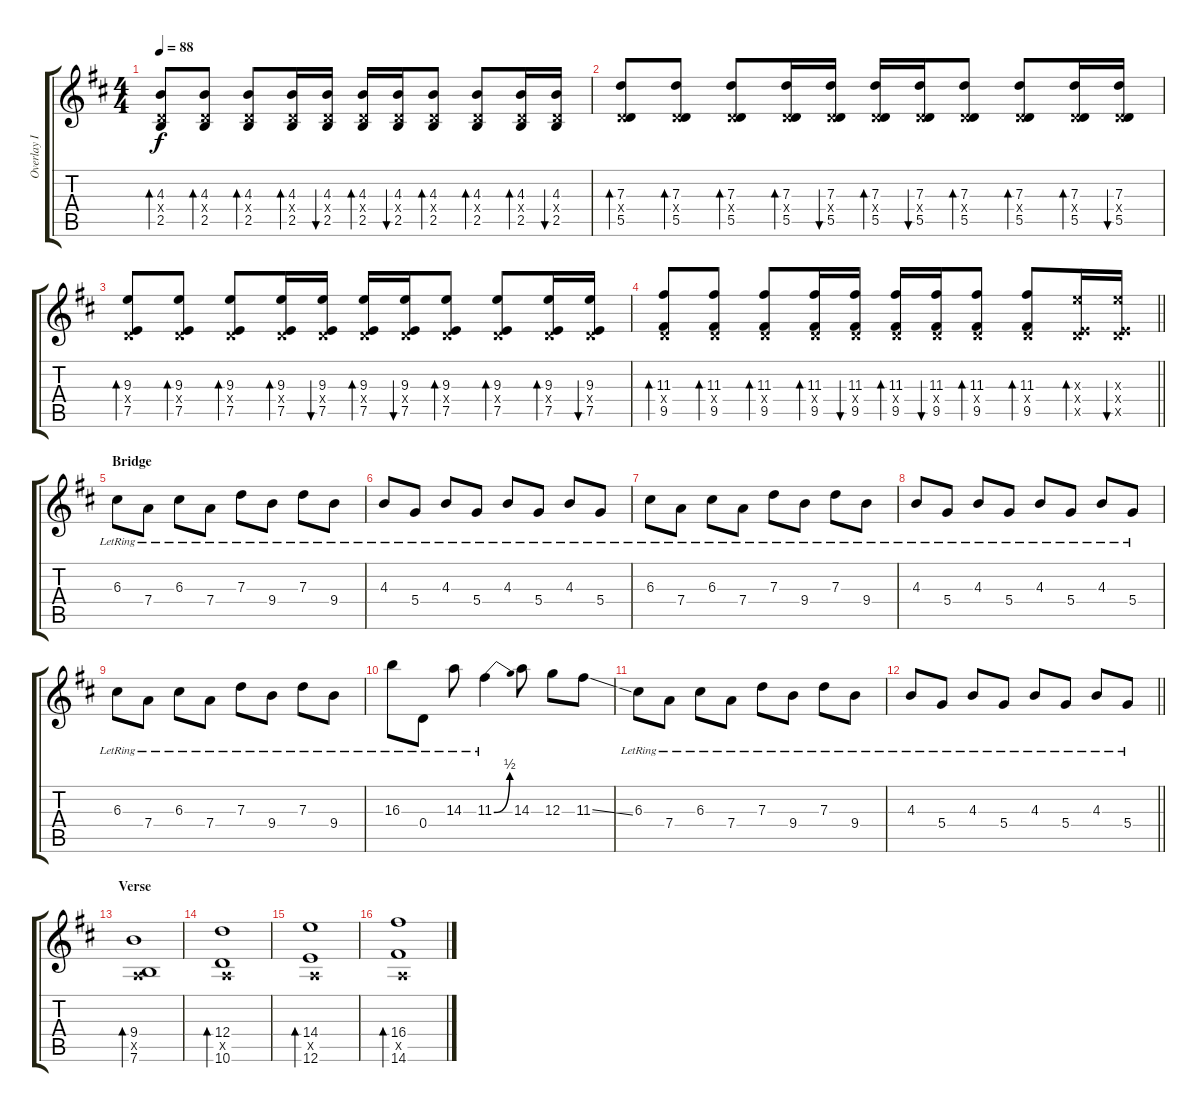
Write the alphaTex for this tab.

\track ("Overlay I" "Overlay I") {instrument distortionguitar}
\staff {score tabs}
\tuning (E4 B3 G3 D3 A2 E2) {hide}
\ts (4 4)
\tempo 88
\clef g2
\ks bminor
(4.3 0.4{x} 2.5).8{bd 60 dy f} (4.3 0.4{x} 2.5).8{bd 60} (4.3 0.4{x} 2.5).8{bd 60} (4.3 0.4{x} 2.5).16{bd 60} (4.3 0.4{x} 2.5).16{bu 60} (4.3 0.4{x} 2.5).16{bd 60} (4.3 0.4{x} 2.5).16{bu 60} (4.3 0.4{x} 2.5).8{bd 60} (4.3 0.4{x} 2.5).8{bd 60} (4.3 0.4{x} 2.5).16{bd 60} (4.3 0.4{x} 2.5).16{bu 60} |
(7.3 0.4{x} 5.5).8{bd 60} (7.3 0.4{x} 5.5).8{bd 60} (7.3 0.4{x} 5.5).8{bd 60} (7.3 0.4{x} 5.5).16{bd 60} (7.3 0.4{x} 5.5).16{bu 60} (7.3 0.4{x} 5.5).16{bd 60} (7.3 0.4{x} 5.5).16{bu 60} (7.3 0.4{x} 5.5).8{bd 60} (7.3 0.4{x} 5.5).8{bd 60} (7.3 0.4{x} 5.5).16{bd 60} (7.3 0.4{x} 5.5).16{bu 60} |
(9.3 0.4{x} 7.5).8{bd 60} (9.3 0.4{x} 7.5).8{bd 60} (9.3 0.4{x} 7.5).8{bd 60} (9.3 0.4{x} 7.5).16{bd 60} (9.3 0.4{x} 7.5).16{bu 60} (9.3 0.4{x} 7.5).16{bd 60} (9.3 0.4{x} 7.5).16{bu 60} (9.3 0.4{x} 7.5).8{bd 60} (9.3 0.4{x} 7.5).8{bd 60} (9.3 0.4{x} 7.5).16{bd 60} (9.3 0.4{x} 7.5).16{bu 60} |
\barLineRight lightlight
(11.3 0.4{x} 9.5).8{bd 60} (11.3 0.4{x} 9.5).8{bd 60} (11.3 0.4{x} 9.5).8{bd 60} (11.3 0.4{x} 9.5).16{bd 60} (11.3 0.4{x} 9.5).16{bu 60} (11.3 0.4{x} 9.5).16{bd 60} (11.3 0.4{x} 9.5).16{bu 60} (11.3 0.4{x} 9.5).8{bd 60} (11.3 0.4{x} 9.5).8{bd 60} (9.3{x} 0.4{x} 7.5{x}).16{bd 60} (9.3{x} 0.4{x} 7.5{x}).16{bu 60} |
\section ("" "Bridge")
6.3{lr}.8 7.4{lr}.8 6.3{lr}.8 7.4{lr}.8 7.3{lr}.8 9.4{lr}.8 7.3{lr}.8 9.4{lr}.8 |
4.3{lr}.8 5.4{lr}.8 4.3{lr}.8 5.4{lr}.8 4.3{lr}.8 5.4{lr}.8 4.3{lr}.8 5.4{lr}.8 |
6.3{lr}.8 7.4{lr}.8 6.3{lr}.8 7.4{lr}.8 7.3{lr}.8 9.4{lr}.8 7.3{lr}.8 9.4{lr}.8 |
4.3{lr}.8 5.4{lr}.8 4.3{lr}.8 5.4{lr}.8 4.3{lr}.8 5.4{lr}.8 4.3{lr}.8 5.4{lr}.8 |
6.3{lr}.8 7.4{lr}.8 6.3{lr}.8 7.4{lr}.8 7.3{lr}.8 9.4{lr}.8 7.3{lr}.8 9.4{lr}.8 |
16.3{lr}.8 0.4{lr}.8 14.3{lr}.8 11.3{be (bend 0 0 60 2) lr}.4 14.3.8 12.3.8 11.3{ss}.8 |
6.3{lr}.8 7.4{lr}.8 6.3{lr}.8 7.4{lr}.8 7.3{lr}.8 9.4{lr}.8 7.3{lr}.8 9.4{lr}.8 |
\barLineRight lightlight
4.3{lr}.8 5.4{lr}.8 4.3{lr}.8 5.4{lr}.8 4.3{lr}.8 5.4{lr}.8 4.3{lr}.8 5.4{lr}.8 |
\section ("" "Verse")
(9.4 0.5{x} 7.6).1{bd 60} |
(12.4 0.5{x} 10.6).1{bd 60} |
(14.4 0.5{x} 12.6).1{bd 60} |
(16.4 0.5{x} 14.6).1{bd 60}
